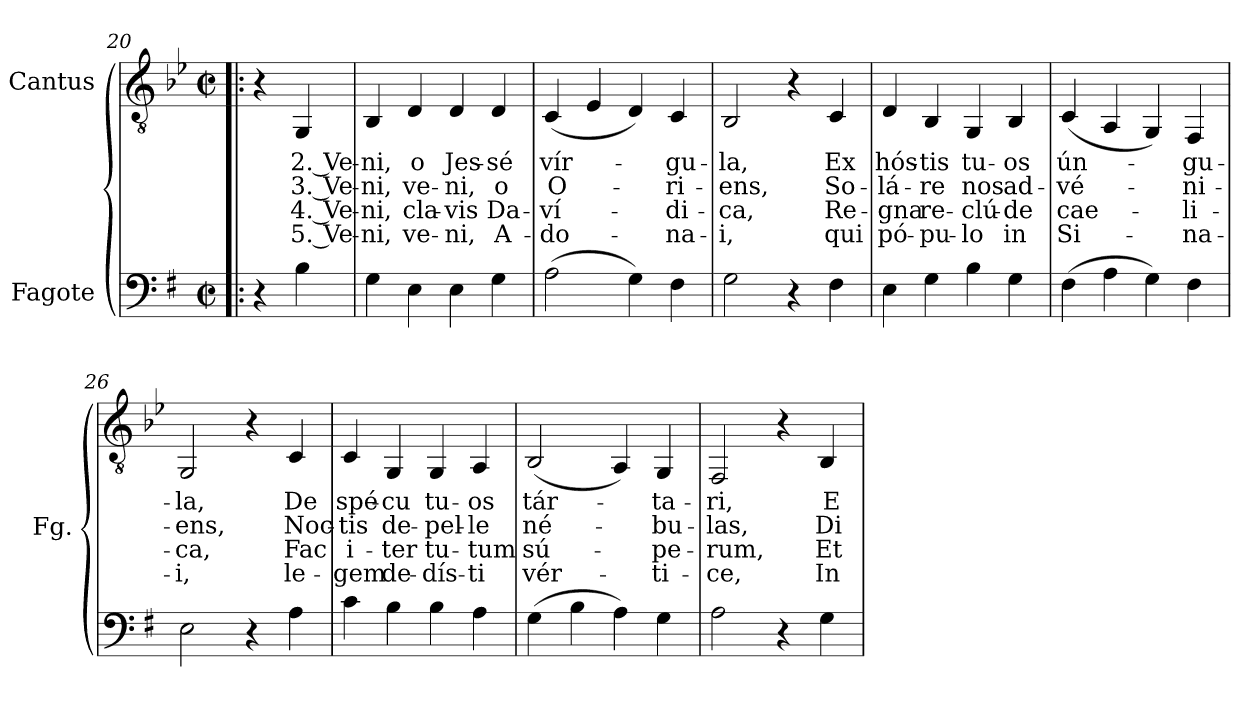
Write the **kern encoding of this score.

**kern	**kern	**text	**text	**text	**text
*part2	*part1	*part1	*part1	*part1	*part1
*staff2	*staff1	*staff1	*staff1	*staff1	*staff1
*I"Fagote	*I"Cantus	*	*	*	*
*I'Fg.	*	*	*	*	*
!!LO:LB:g=z
*clefF4	*clefGv2	*	*	*	*
*	*ITrd2c3	*	*	*	*
*k[f#]	*k[f#]	*	*	*	*
*e:	*e:	*	*	*	*
*M2/2	*M2/2	*	*	*	*
*met(c|)	*met(c|)	*	*	*	*
=20!|:	=20!|:	=20!|:	=20!|:	=20!|:	=20!|:
4r	4r	.	.	.	.
!	!	!LO:LY:b:color=#000000	!LO:LY:b:color=#000000	!LO:LY:b:color=#000000	!LO:LY:b:color=#000000
4Bi\	4EEi/	2. Ve-	3. Ve-	4. Ve-	5. Ve-
=21	=21	=21	=21	=21	=21
!	!	!LO:LY:b:color=#000000	!LO:LY:b:color=#000000	!LO:LY:b:color=#000000	!LO:LY:b:color=#000000
4Gi\	4GGi/	-ni,	-ni,	-ni,	-ni,
!	!	!LO:LY:b:color=#000000	!LO:LY:b:color=#000000	!LO:LY:b:color=#000000	!LO:LY:b:color=#000000
4Ei\	4BBi/	o	ve-	cla-	ve-
!	!	!LO:LY:b:color=#000000	!LO:LY:b:color=#000000	!LO:LY:b:color=#000000	!LO:LY:b:color=#000000
4Ei\	4BBi/	Jes-	-ni,	-vis	-ni,
!	!	!LO:LY:b:color=#000000	!LO:LY:b:color=#000000	!LO:LY:b:color=#000000	!LO:LY:b:color=#000000
4Gi\	4BBi/	-sé	o	Da-	A-
=22	=22	=22	=22	=22	=22
!	!	!LO:LY:b:color=#000000	!LO:LY:b:color=#000000	!LO:LY:b:color=#000000	!LO:LY:b:color=#000000
(2Ai\	(4AAi/	vír-	O-	-ví-	-do-
.	4Ci/	.	.	.	.
4Gi\)	4BBi/)	.	.	.	.
!	!	!LO:LY:b:color=#000000	!LO:LY:b:color=#000000	!LO:LY:b:color=#000000	!LO:LY:b:color=#000000
4F#i\	4AAi/	-gu-	-ri-	-di-	-na-
=23	=23	=23	=23	=23	=23
!	!	!LO:LY:b:color=#000000	!LO:LY:b:color=#000000	!LO:LY:b:color=#000000	!LO:LY:b:color=#000000
2Gi\	2GGi/	-la,	-ens,	-ca,	-i,
4r	4r	.	.	.	.
!	!	!LO:LY:b:color=#000000	!LO:LY:b:color=#000000	!LO:LY:b:color=#000000	!LO:LY:b:color=#000000
4F#i\	4AAi/	Ex	So-	Re-	qui
=24	=24	=24	=24	=24	=24
!	!	!LO:LY:b:color=#000000	!LO:LY:b:color=#000000	!LO:LY:b:color=#000000	!LO:LY:b:color=#000000
4Ei\	4BBi/	hós-	-lá-	-gna	pó-
!	!	!LO:LY:b:color=#000000	!LO:LY:b:color=#000000	!LO:LY:b:color=#000000	!LO:LY:b:color=#000000
4Gi\	4GGi/	-tis	-re	re-	-pu-
!	!	!LO:LY:b:color=#000000	!LO:LY:b:color=#000000	!LO:LY:b:color=#000000	!LO:LY:b:color=#000000
4Bi\	4EEi/	tu-	nos	-clú-	-lo
!	!	!LO:LY:b:color=#000000	!LO:LY:b:color=#000000	!LO:LY:b:color=#000000	!LO:LY:b:color=#000000
4Gi\	4GGi/	-os	ad-	-de	in
=25	=25	=25	=25	=25	=25
!	!	!LO:LY:b:color=#000000	!LO:LY:b:color=#000000	!LO:LY:b:color=#000000	!LO:LY:b:color=#000000
(4F#i\	(4AAi/	ún-	-vé-	cae-	Si-
4Ai\	4FF#i/	.	.	.	.
4Gi\)	4EEi/)	.	.	.	.
!	!	!LO:LY:b:color=#000000	!LO:LY:b:color=#000000	!LO:LY:b:color=#000000	!LO:LY:b:color=#000000
4F#i\	4DDi/	-gu-	-ni-	-li-	-na-
=26	=26	=26	=26	=26	=26
!	!	!LO:LY:b:color=#000000	!LO:LY:b:color=#000000	!LO:LY:b:color=#000000	!LO:LY:b:color=#000000
2Ei\	2EEi/	-la,	-ens,	-ca,	-i,
4r	4r	.	.	.	.
!	!	!LO:LY:b:color=#000000	!LO:LY:b:color=#000000	!LO:LY:b:color=#000000	!LO:LY:b:color=#000000
4Ai\	4AAi/	De	Noc-	Fac	le-
!!LO:LB:g=z
=27	=27	=27	=27	=27	=27
!	!	!LO:LY:b:color=#000000	!LO:LY:b:color=#000000	!LO:LY:b:color=#000000	!LO:LY:b:color=#000000
4ci\	4AAi/	spé-	-tis	i-	-gem
!	!	!LO:LY:b:color=#000000	!LO:LY:b:color=#000000	!LO:LY:b:color=#000000	!LO:LY:b:color=#000000
4Bi\	4EEi/	-cu	de-	-ter	de-
!	!	!LO:LY:b:color=#000000	!LO:LY:b:color=#000000	!LO:LY:b:color=#000000	!LO:LY:b:color=#000000
4Bi\	4EEi/	tu-	-pel-	tu-	-dís-
!	!	!LO:LY:b:color=#000000	!LO:LY:b:color=#000000	!LO:LY:b:color=#000000	!LO:LY:b:color=#000000
4Ai\	4FF#i/	-os	-le	-tum	-ti
=28	=28	=28	=28	=28	=28
!	!	!LO:LY:b:color=#000000	!LO:LY:b:color=#000000	!LO:LY:b:color=#000000	!LO:LY:b:color=#000000
(4Gi\	(2GGi/	tár-	né-	sú-	vér-
4Bi\	.	.	.	.	.
4Ai\)	4FF#i/)	.	.	.	.
!	!	!LO:LY:b:color=#000000	!LO:LY:b:color=#000000	!LO:LY:b:color=#000000	!LO:LY:b:color=#000000
4Gi\	4EEi/	-ta-	-bu-	-pe-	-ti-
=29	=29	=29	=29	=29	=29
!	!	!LO:LY:b:color=#000000	!LO:LY:b:color=#000000	!LO:LY:b:color=#000000	!LO:LY:b:color=#000000
2Ai\	2DDi/	-ri,	-las,	-rum,	-ce,
4r	4r	.	.	.	.
!	!	!LO:LY:b:color=#000000	!LO:LY:b:color=#000000	!LO:LY:b:color=#000000	!LO:LY:b:color=#000000
4Gi\	4GGi/	E-	Di-	Et	In
=	=	=	=	=	=
*-	*-	*-	*-	*-	*-
